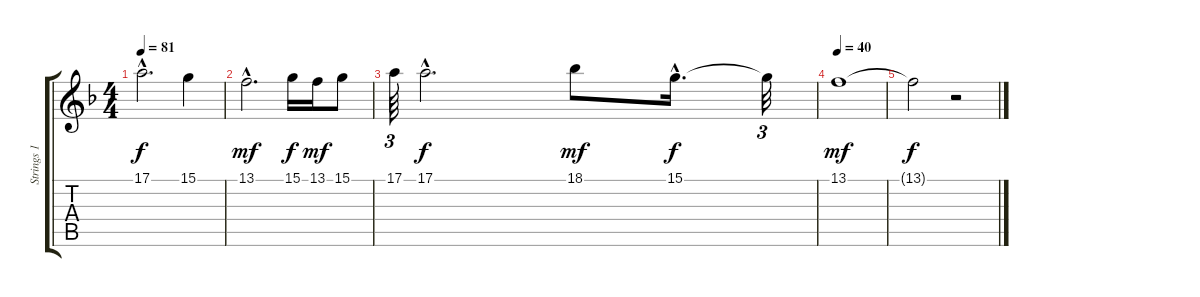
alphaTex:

\track ("Strings 1" "Strings 1") {instrument stringensemble1}
\staff {score tabs}
\tuning (E4 B3 G3 D3 A2 E2) {hide}
\ts (4 4)
\tempo 81
\clef g2
\ks f
17.1{hac}.2{d dy f} 15.1.4 |
13.1{hac}.2{d dy mf} 15.1.16{dy f} 13.1.16{dy mf} 15.1.8 |
17.1.64{tu (3 2)} 17.1{hac}.2{d dy f} 18.1.8{dy mf} 15.1{hac}.16{d dy f} 15.1{t}.32{tu (3 2)} |
\tempo 40
13.1.1{dy mf} |
13.1{t}.2{dy f} r.2
